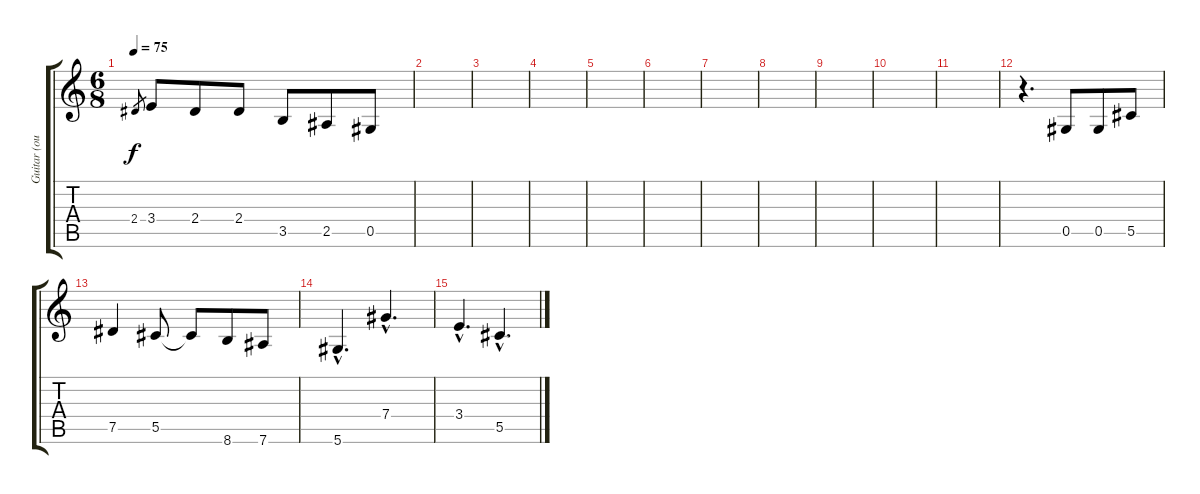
\track ("Guitar (outro)" "Guitar (ou") {instrument distortionguitar}
\staff {score tabs}
\tuning (Eb4 Bb3 Gb3 Db3 Ab2 Eb2) {hide}
\ts (6 8)
\tempo 75
\clef g2
\ks c
2.4.8{gr dy f} 3.4.8 2.4.8 2.4.8 3.5.8 2.5.8 0.5.8 |
|
|
|
|
|
|
|
|
|
|
r.4{d} 0.5.8 0.5.8 5.5.8 |
7.5.4 5.5.8 5.5{t}.8 8.6.8 7.6.8 |
5.6{hac}.4{d} 7.4{hac}.4{d} |
3.4{hac}.4{d} 5.5{hac}.4{d}
